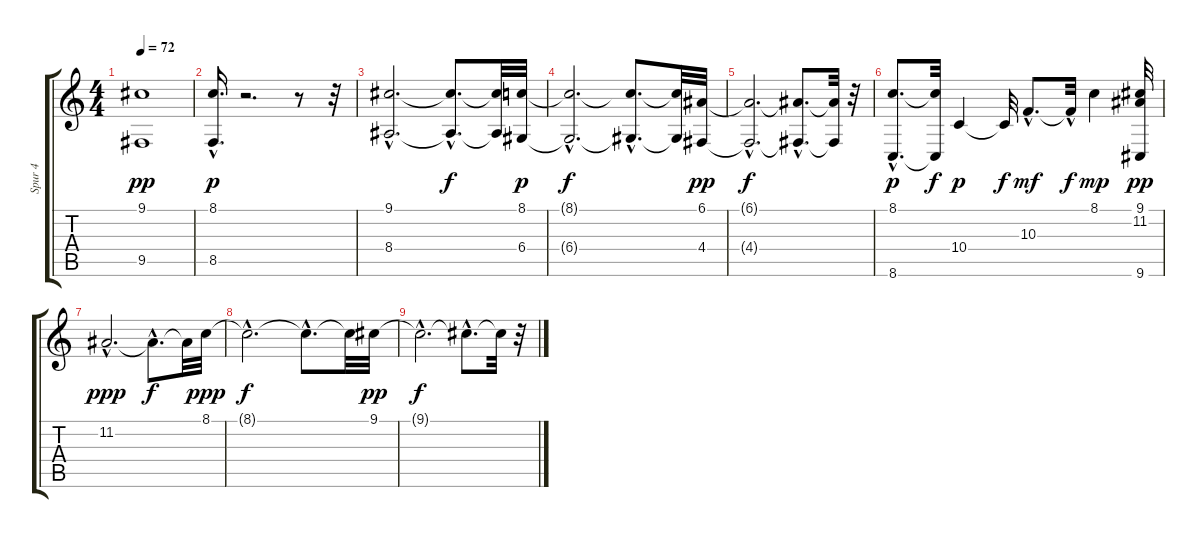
\track ("Spur 4" "Spur 4") {instrument stringensemble1}
\staff {score tabs}
\tuning (E4 B3 G3 D3 A2 E2) {hide}
\ts (4 4)
\tempo 72
\clef g2
\ks c
(9.1 9.5).1{dy pp} |
(8.1{hac} 8.5{hac}).16{d dy p} r.2{d} r.8 r.32 |
(9.1{hac} 8.4{hac}).2{d} (9.1{hac t} 8.4{hac t}).8{d dy f} (9.1{t} 8.4{t}).32 (8.1 6.4).32{dy p} |
(8.1{hac t} 6.4{hac t}).2{d dy f} (8.1{hac t} 6.4{hac t}).8{d} (8.1{t} 6.4{t}).32 (6.1 4.4).32{dy pp} |
(6.1{hac t} 4.4{hac t}).2{d dy f} (6.1{hac t} 4.4{hac t}).8{d} (6.1{t} 4.4{t}).32 r.32 |
(8.1{hac} 8.6{hac}).8{d dy p} (8.1{t} 8.6{t}).32{dy f} 10.4.4{dy p} 10.4{t}.32{dy f} 10.3{hac}.8{d dy mf} 10.3{hac t}.32{dy f} 8.1.4{dy mp} (9.1 11.2 9.6).32{dy pp} |
11.2{hac}.2{d dy ppp volume 12 instrument stringensemble1} 11.2{hac t}.8{d dy f} 11.2{t}.32 8.1.32{dy ppp} |
8.1{hac t}.2{d dy f} 8.1{hac t}.8{d} 8.1{t}.32 9.1.32{dy pp} |
9.1{hac t}.2{d dy f} 9.1{hac t}.8{d} 9.1{t}.32 r.32
